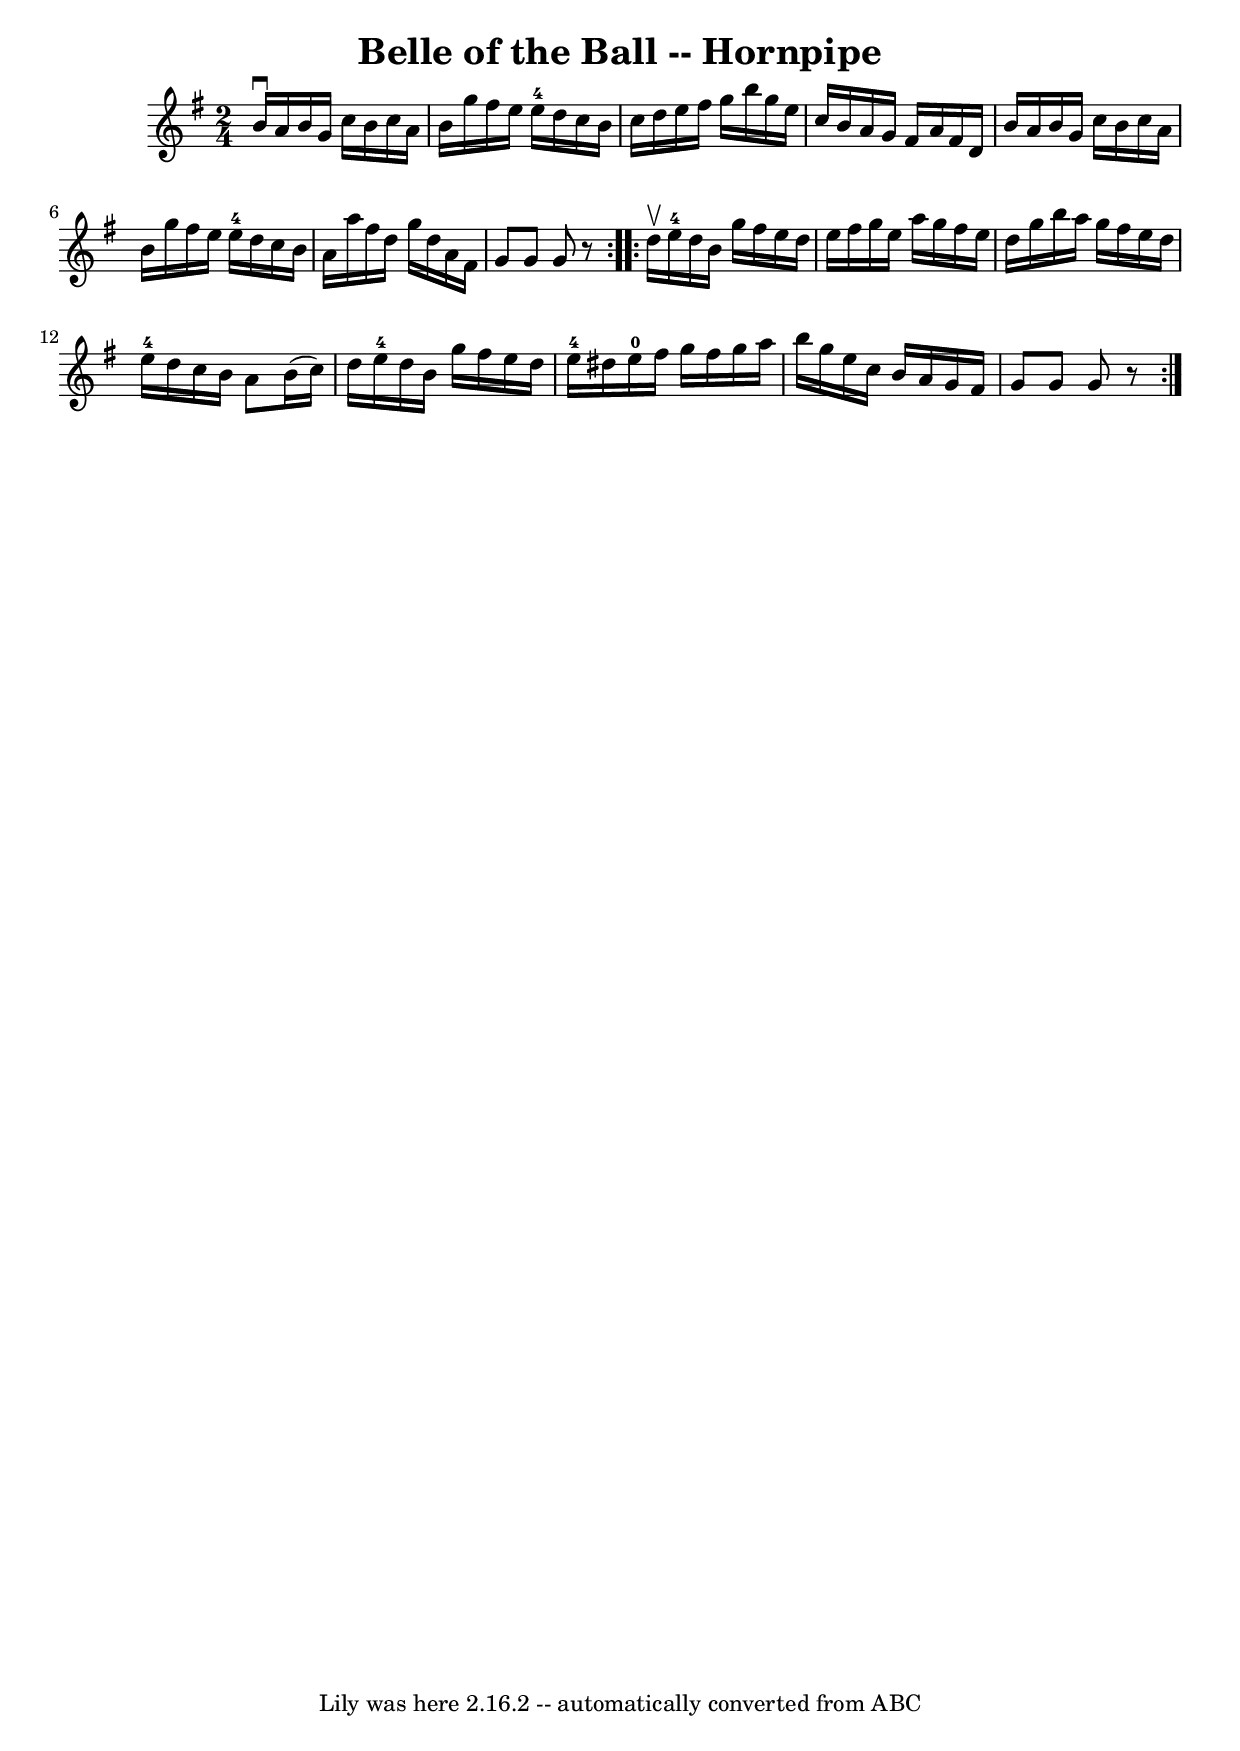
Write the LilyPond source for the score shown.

\version "2.16.2"
\include "Mammoth.ily"
\header {
  %% book = "Cole's 1000 Fiddle Tunes"
  crossRefNumber = "1"
  footnotes = ""
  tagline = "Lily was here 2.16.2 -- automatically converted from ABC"
  title = "Belle of the Ball -- Hornpipe"

}
voicedefault =  {



  \repeat volta 2 {

    \time 2/4 
    \key g \major b'16^\downbow a'16 b'16 g'16 c''16    
    b'16 c''16 a'16  |
    b'16 g''16 fis''16 e''16 e''16 
    -4 d''16 c''16 b'16  |
    c''16 d''16 e''16 fis''16    
    g''16 b''16 g''16 e''16  |
    c''16 b'16 a'16 g'16    
    fis'16 a'16 fis'16 d'16  |
    b'16 a'16 b'16 g'16    
    c''16 b'16 c''16 a'16  |
    b'16 g''16 fis''16 e''16    
    e''16-4 d''16 c''16 b'16  |
    a'16 a''16 fis''16    
    d''16 g''16 d''16 a'16 fis'16  |
    g'8 g'8 g'8    r8 
  } 
  
  \repeat volta 2 {
    d''16^\upbow e''16-4 d''16 b'16 g''16    
    fis''16 e''16 d''16  |
    e''16 fis''16 g''16 e''16    
    a''16 g''16 fis''16 e''16  |
    d''16 g''16 b''16 a''16 
    g''16 fis''16 e''16 d''16  |
    e''16-4 d''16 c''16   
    b'16 a'8 b'16 (c''16) |
    d''16 e''16-4 d''16    
    b'16 g''16 fis''16 e''16 d''16  |
    e''16-4 dis''16    
    e''16-0 fis''16 g''16 fis''16 g''16 a''16  |
    b''16    
    g''16 e''16 c''16 b'16 a'16 g'16 fis'16  |
    g'8    
    g'8 g'8    r8 
  }   

}

\score{
  <<

    \context Staff="default"
    {
      \voicedefault 
      
    }

  >>
  \layout {
    
  }
  \midi {
  }

}
